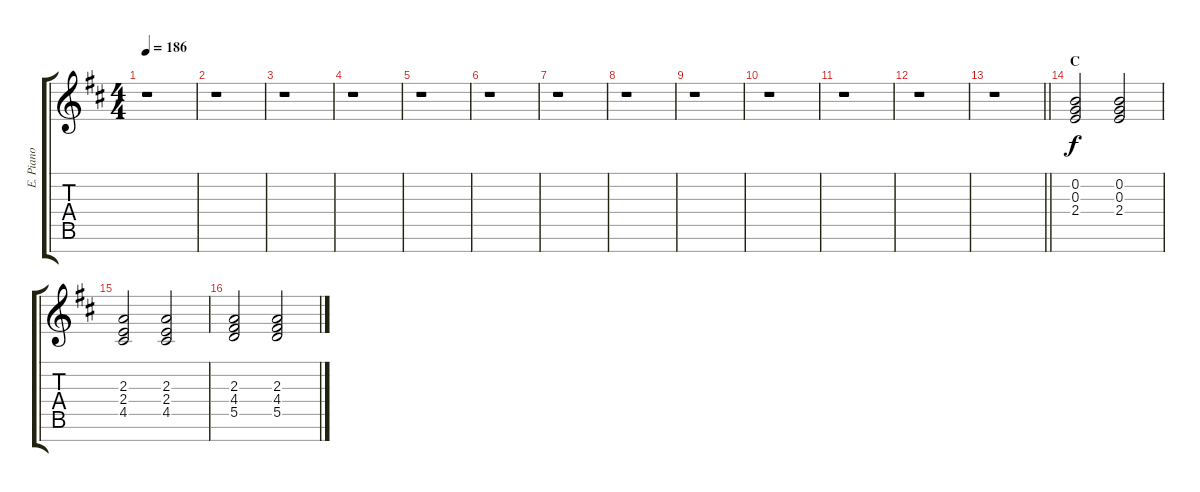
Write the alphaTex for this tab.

\track ("E. Piano" "E. Piano") {instrument electricpiano1}
\staff {score tabs}
\tuning (E5 B4 G4 D4 A3 E3 B2) {hide}
\ts (4 4)
\tempo 186
\clef g2
\ks d
r.1{dy f} |
r.1 |
r.1 |
r.1 |
r.1 |
r.1 |
r.1 |
r.1 |
r.1 |
r.1 |
r.1 |
r.1 |
\barLineRight lightlight
r.1 |
\section ("" "C")
(0.2 0.3 2.4).2 (0.2 0.3 2.4).2 |
(2.3 2.4 4.5).2 (2.3 2.4 4.5).2 |
(2.3 4.4 5.5).2 (2.3 4.4 5.5).2
